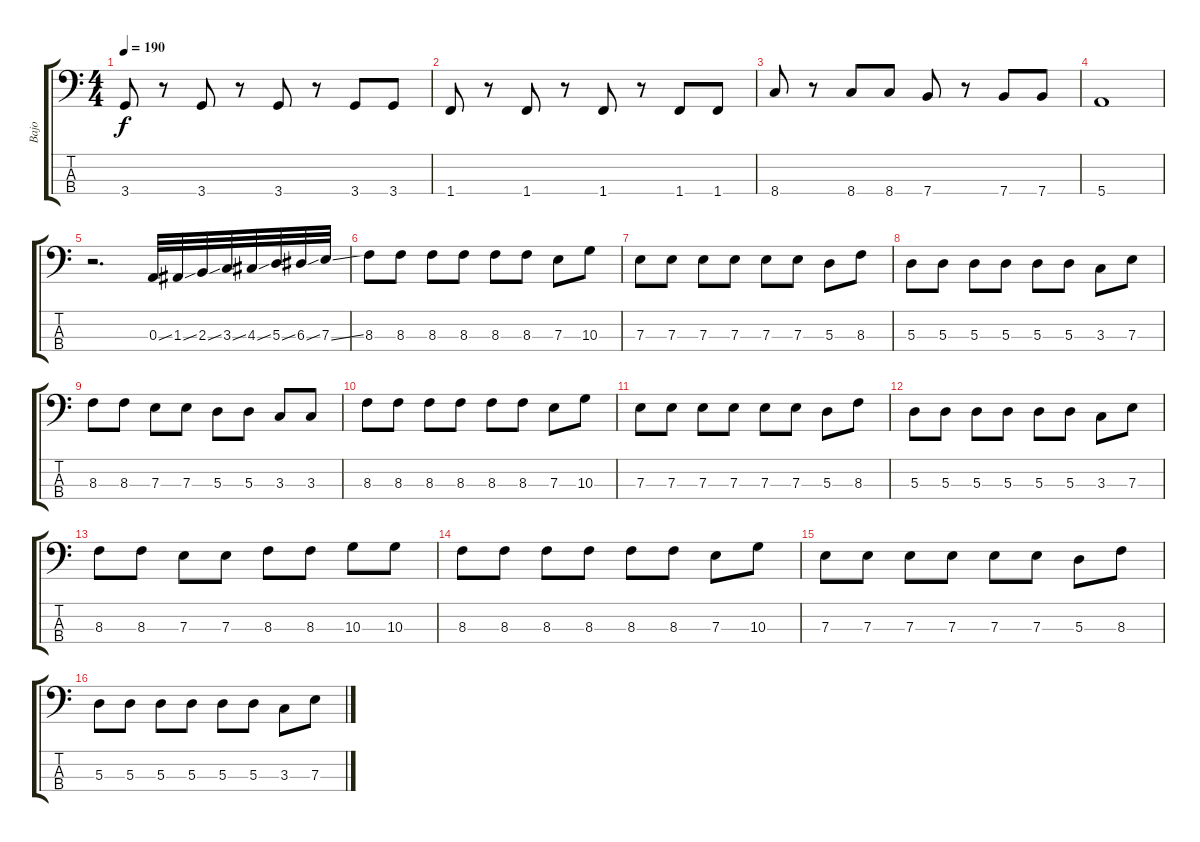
\track ("Bajo" "Bajo") {instrument electricbassfinger}
\staff {score tabs}
\tuning (G2 D2 A1 E1) {hide}
\ts (4 4)
\tempo 190
\clef f4
\ks c
3.4.8{dy f} r.8 3.4.8 r.8 3.4.8 r.8 3.4.8 3.4.8 |
1.4.8 r.8 1.4.8 r.8 1.4.8 r.8 1.4.8 1.4.8 |
8.4.8 r.8 8.4.8 8.4.8 7.4.8 r.8 7.4.8 7.4.8 |
5.4.1 |
r.2{d} 0.3{ss}.32 1.3{ss}.32 2.3{ss}.32 3.3{ss}.32 4.3{ss}.32 5.3{ss}.32 6.3{ss}.32 7.3{ss}.32 |
8.3.8 8.3.8 8.3.8 8.3.8 8.3.8 8.3.8 7.3.8 10.3.8 |
7.3.8 7.3.8 7.3.8 7.3.8 7.3.8 7.3.8 5.3.8 8.3.8 |
5.3.8 5.3.8 5.3.8 5.3.8 5.3.8 5.3.8 3.3.8 7.3.8 |
8.3.8 8.3.8 7.3.8 7.3.8 5.3.8 5.3.8 3.3.8 3.3.8 |
8.3.8 8.3.8 8.3.8 8.3.8 8.3.8 8.3.8 7.3.8 10.3.8 |
7.3.8 7.3.8 7.3.8 7.3.8 7.3.8 7.3.8 5.3.8 8.3.8 |
5.3.8 5.3.8 5.3.8 5.3.8 5.3.8 5.3.8 3.3.8 7.3.8 |
8.3.8 8.3.8 7.3.8 7.3.8 8.3.8 8.3.8 10.3.8 10.3.8 |
8.3.8 8.3.8 8.3.8 8.3.8 8.3.8 8.3.8 7.3.8 10.3.8 |
7.3.8 7.3.8 7.3.8 7.3.8 7.3.8 7.3.8 5.3.8 8.3.8 |
5.3.8 5.3.8 5.3.8 5.3.8 5.3.8 5.3.8 3.3.8 7.3.8
